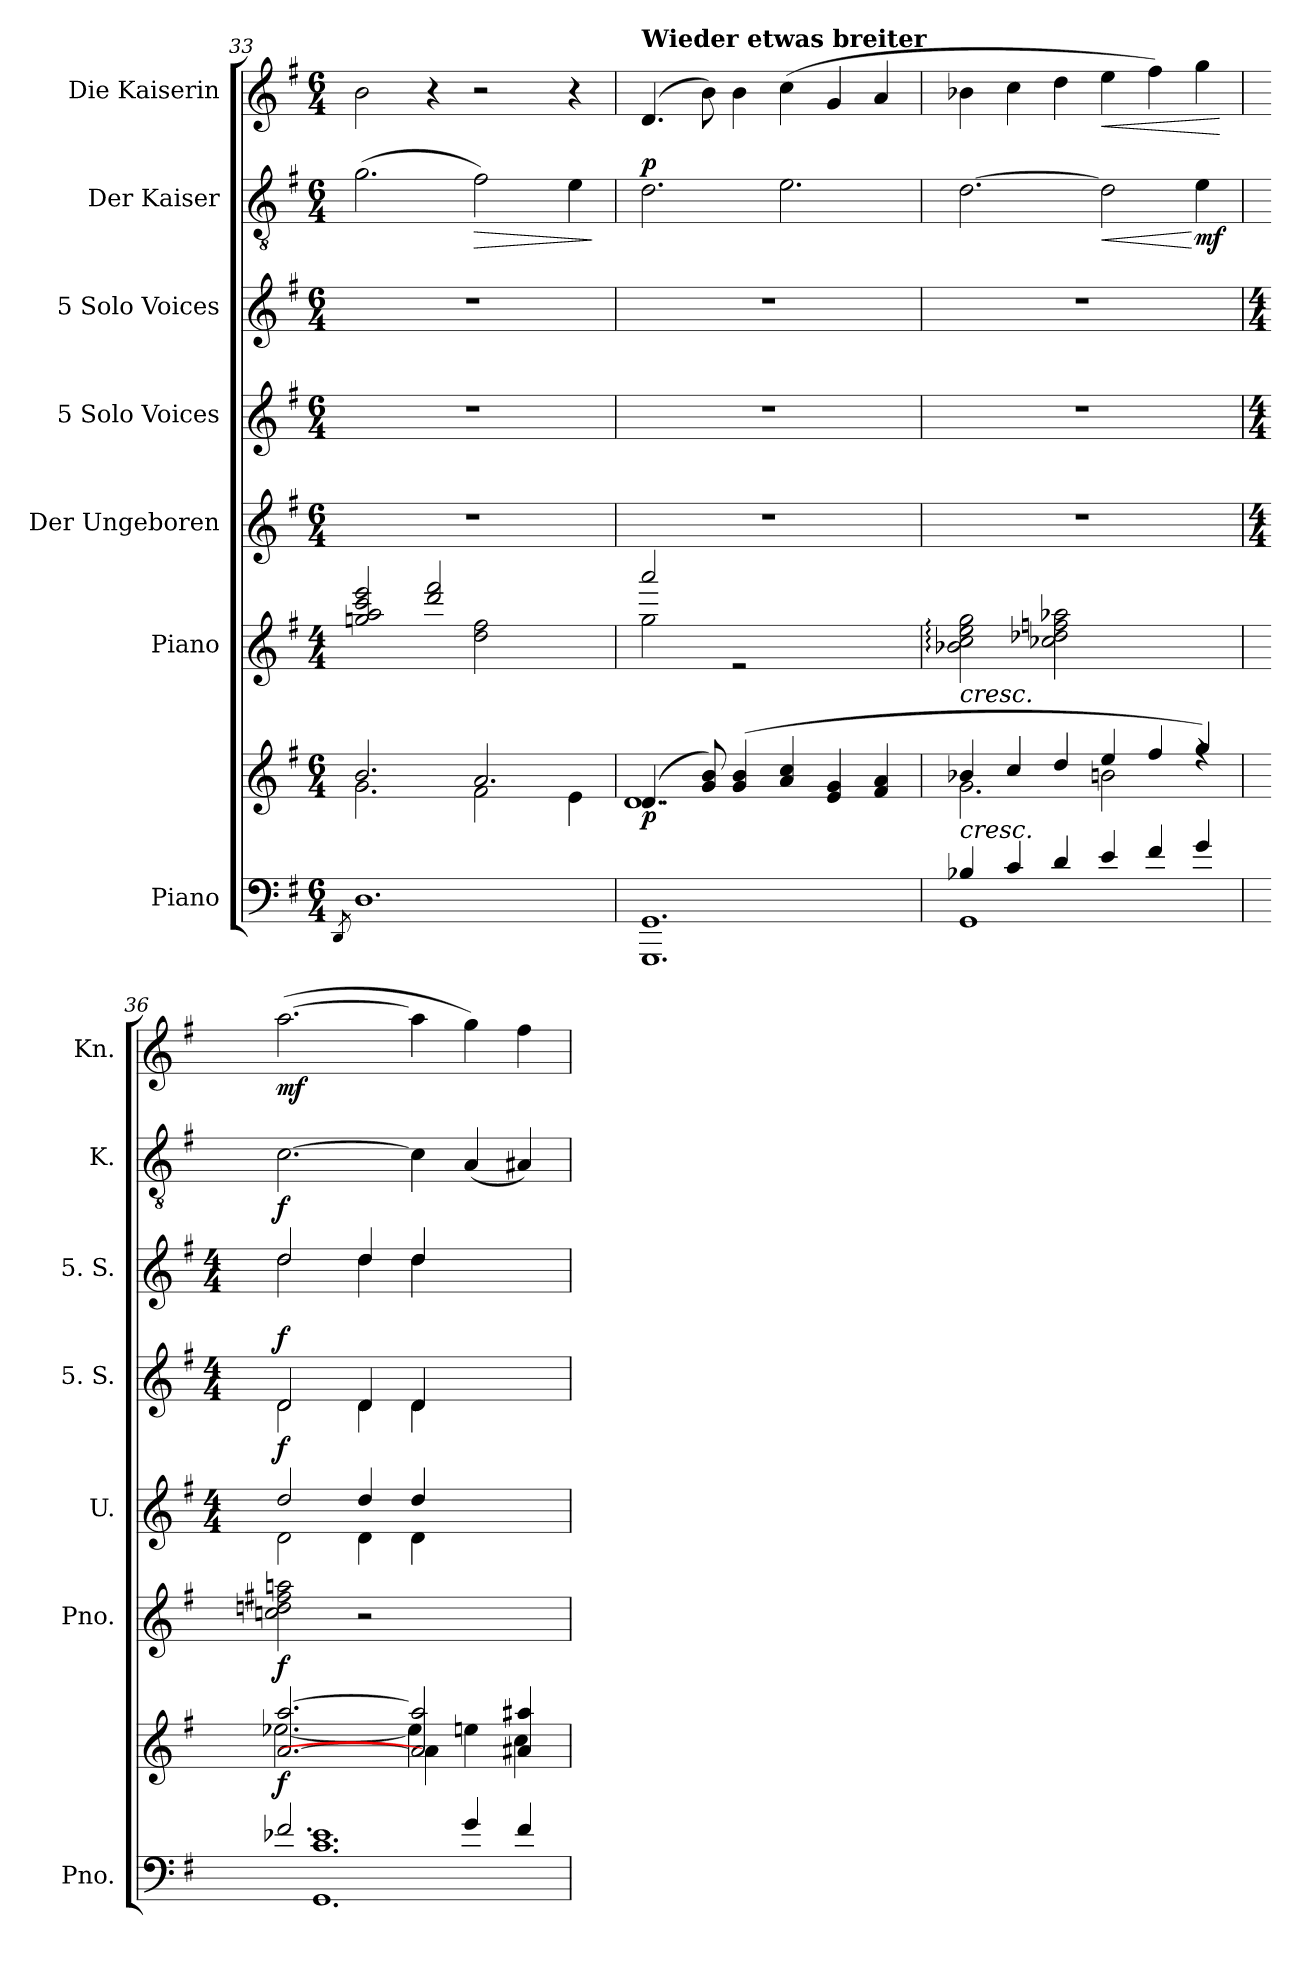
**kern	**kern	**dynam	**kern	**dynam	**kern	**dynam	**kern	**dynam	**kern	**dynam	**kern	**dynam	**kern	**dynam
*part7	*part7	*part7	*part6	*part6	*part5	*part5	*part4	*part4	*part3	*part3	*part2	*part2	*part1	*part1
*staff8	*staff7	*staff7/8	*staff6	*staff6	*staff5	*staff5	*staff4	*staff4	*staff3	*staff3	*staff2	*staff2	*staff1	*staff1
*I"Piano	*	*	*I"Piano	*	*I"Der Ungeboren	*	*I"5 Solo Voices	*	*I"5 Solo Voices	*	*I"Der Kaiser	*	*I"Die Kaiserin	*
*I'Pno.	*	*	*I'Pno.	*	*I'U.	*	*I'5. S.	*	*I'5. S.	*	*I'K.	*	*I'Kn.	*
*clefF4	*clefG2	*	*clefG2	*	*clefG2	*	*clefG2	*	*clefG2	*	*clefGv2	*	*clefG2	*
*k[f#]	*k[f#]	*	*k[f#]	*	*k[f#]	*	*k[f#]	*	*k[f#]	*	*k[f#]	*	*k[f#]	*
*M6/4	*M6/4	*	*M4/4	*	*M6/4	*	*M6/4	*	*M6/4	*	*M6/4	*	*M6/4	*
=33	=33	=33	=33	=33	=33	=33	=33	=33	=33	=33	=33	=33	=33	=33
8qDD/	.	.	.	.	.	.	.	.	.	.	.	.	.	.
*	*^	*	*^	*	*	*	*	*	*	*	*	*	*	*
1.D	2.b/	2.g\	.	2ggn/ 2aa/ 2ccc/ 2eee/	2.ryy	.	1.r	.	1.r	.	1.r	.	(>2.g\	.	2b\	.
.	.	.	.	2ddd/ 2fff#/	.	.	.	.	.	.	.	.	.	.	4r	.
!	!	!	!	!	!	!	!	!	!	!	!	!	!	!LO:HP:b	!	!
.	2.a/	2f#\	.	.	2dd\ 2ff#\	.	.	.	.	.	.	.	2f#\)	>	2r	.
.	.	.	.	4ryy	.	.	.	.	.	.	.	.	.	.	.	.
.	.	4e\	.	4ryy	4ryy	.	.	.	.	.	.	.	4e\	.	4r	.
*	*v	*v	*	*	*	*	*	*	*	*	*	*	*	*	*	*
*	*	*	*v	*v	*	*	*	*	*	*	*	*	*	*	*
.	.	.	.	.	.	.	.	.	.	.	.	]	.	.
=34	=34	=34	=34	=34	=34	=34	=34	=34	=34	=34	=34	=34	=34	=34
*	*	*	*	*	*	*	*	*	*	*	*	*	*MM180	*
*	*^	*	*^	*	*	*	*	*	*	*	*	*	*	*
!	!	!	!	!	!	!	!	!	!	!	!	!	!	!	!LO:TX:a:B:t=Wieder etwas breiter	!
!	!	!	!LO:DY:b	!	!	!	!	!	!	!	!	!	!	!LO:DY:a	!	!
1.GGG 1.GG	(>4.d/	1.d	p	2aaa/	2gg\	.	1.r	.	1.r	.	1.r	.	2.d\	p	(>4.d/	.
.	8g/ 8b/)	.	.	.	.	.	.	.	.	.	.	.	.	.	8b\)	.
!	!	!	!	!LO:N:vis=2	!	!	!	!	!	!	!	!	!	!	!	!
.	(>4g/ 4b/	.	.	2.re	4ryy	.	.	.	.	.	.	.	.	.	4b\	.
.	4a/ 4cc/	.	.	.	2.ryy	.	.	.	.	.	.	.	2.e\	.	(>4cc\	.
.	4e/ 4g/	.	.	.	.	.	.	.	.	.	.	.	.	.	4g/	.
.	4f#/ 4a/	.	.	4ryy	.	.	.	.	.	.	.	.	.	.	4a/	.
*	*	*	*	*v	*v	*	*	*	*	*	*	*	*	*	*	*
=35	=35	=35	=35	=35	=35	=35	=35	=35	=35	=35	=35	=35	=35	=35	=35
*^	*	*	*	*	*	*	*	*	*	*	*	*	*	*	*
!	!	!	!	!	!LO:TX:b:i:t=cresc.	!	!	!	!	!	!	!	!	!	!	!
!	!	!LO:TX:b:i:t=cresc.	!	!	!	!	!	!	!	!	!	!	!	!	!	!
4B-X/	1GG	4b-X/	2.g\	.	2b-X\: 2cc\: 2ee\: 2gg\:	.	1.r	.	1.r	.	1.r	.	[2.d\	.	4b-X\	.
4c/	.	4cc/	.	.	.	.	.	.	.	.	.	.	.	.	4cc\	.
4d/	.	4dd/	.	.	2cc-X\ 2dd-X\ 2ffn\ 2aa-X\	.	.	.	.	.	.	.	.	.	4dd\	.
!	!	!	!	!	!	!	!	!	!	!	!	!	!	!LO:HP:b	!	!LO:HP:b
4e/	.	4ee/	2bn\	.	.	.	.	.	.	.	.	.	2d\]	<	4ee\	<
4f#/	2ryy	4ff#/	.	.	2ryy	.	.	.	.	.	.	.	.	.	4ff#\)	.
!	!	!	!	!	!	!	!	!	!	!	!	!	!	!LO:DY:n=1:b	!	!
4g/	.	4gg/)	4rff	.	.	.	.	.	.	.	.	.	4e\	[ mf	4gg\	.
*v	*v	*	*	*	*	*	*	*	*	*	*	*	*	*	*	*
*	*v	*v	*	*	*	*	*	*	*	*	*	*	*	*	*
.	.	.	.	.	.	.	.	.	.	.	.	.	.	[
=36	=36	=36	=36	=36	=36	=36	=36	=36	=36	=36	=36	=36	=36	=36
*	*	*	*	*	*M4/4	*	*M4/4	*	*M4/4	*	*	*	*	*
*^	*^	*	*	*	*^	*	*^	*	*^	*	*	*	*	*
*	*	*	*^	*	*	*	*	*	*	*	*	*	*	*	*	*	*	*	*
*	*	*	*	*^	*	*	*	*	*	*	*	*	*	*	*	*	*	*	*	*
!	!	!	!	!	!	!LO:DY:b	!	!LO:DY:b	!	!	!LO:DY:a	!	!	!LO:DY:a	!	!	!LO:DY:a	!	!	!	!LO:DY:b
2.f#/	1.GG 1.c 1.e-X	[2.a/ [2.aa/	[2.ee-X\	[2.a/yy	2.ryy	f	2ccn\ 2ddn\ 2ff#X\ 2aan\	f	2dd/	2d\	f	2d/	2d\	f	2dd/	2dd\	f	[2.c\	.	(>[2.aa\	mf
!	!	!	!	!	!	!	!LO:N:vis=2	!	!	!	!	!	!	!	!	!	!	!	!	!	!
.	.	.	.	.	.	.	2.r	.	4dd/	4d\	.	4d/	4d\	.	4dd/	4dd\	.	.	.	.	.
4ryy	.	2a/] 2aa/]	4ee-\]	2.ryy	4a\]	.	.	.	4dd/	4d\	.	4d/	4d\	.	4dd/	4dd\	.	4c\]	.	4aa\]	.
4g/	.	.	4een\	.	2ryy	.	.	.	2ryy	2ryy	.	2ryy	2ryy	.	2ryy	2ryy	.	(<4A/	.	4gg\)	.
4f#/	.	4a#X/ 4aa#X/	4cc\	.	.	.	4ryy	.	.	.	.	.	.	.	.	.	.	4A#X/)	.	4ff#\	.
*v	*v	*	*	*	*	*	*	*	*v	*v	*	*v	*v	*	*v	*v	*	*	*	*	*
*	*v	*v	*v	*v	*	*	*	*	*	*	*	*	*	*	*	*	*
=	=	=	=	=	=	=	=	=	=	=	=	=	=	=
*-	*-	*-	*-	*-	*-	*-	*-	*-	*-	*-	*-	*-	*-	*-
